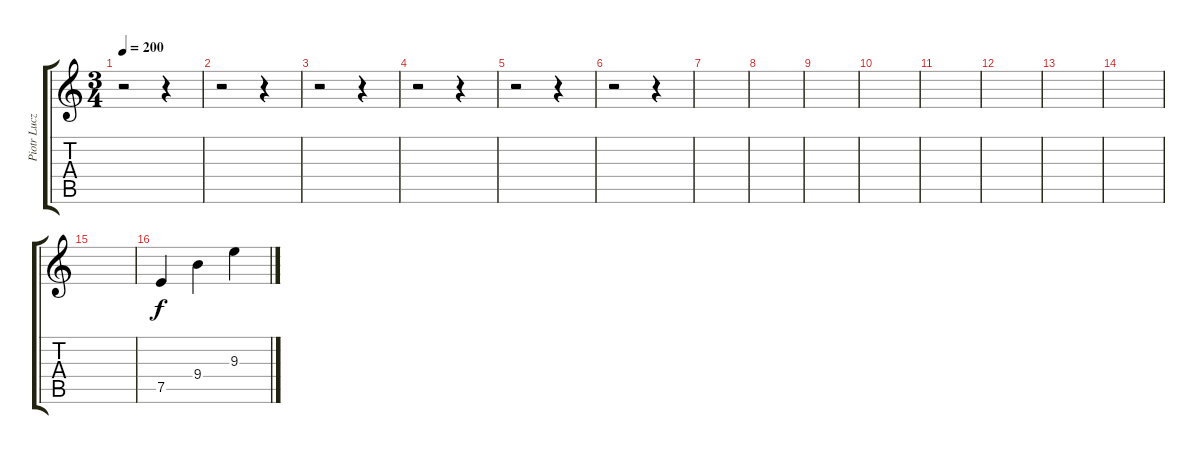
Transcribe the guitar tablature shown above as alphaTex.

\track ("Piotr Luczyk -Lead Guitar" "Piotr Lucz") {instrument acousticguitarsteel}
\staff {score tabs}
\tuning (E4 B3 G3 D3 A2 E2) {hide}
\ts (3 4)
\tempo 200
\clef g2
\ks c
r.2{dy f} r.4 |
r.2 r.4 |
r.2 r.4 |
r.2 r.4 |
r.2 r.4 |
r.2 r.4 |
|
|
|
|
|
|
|
|
|
7.5.4 9.4.4 9.3.4
